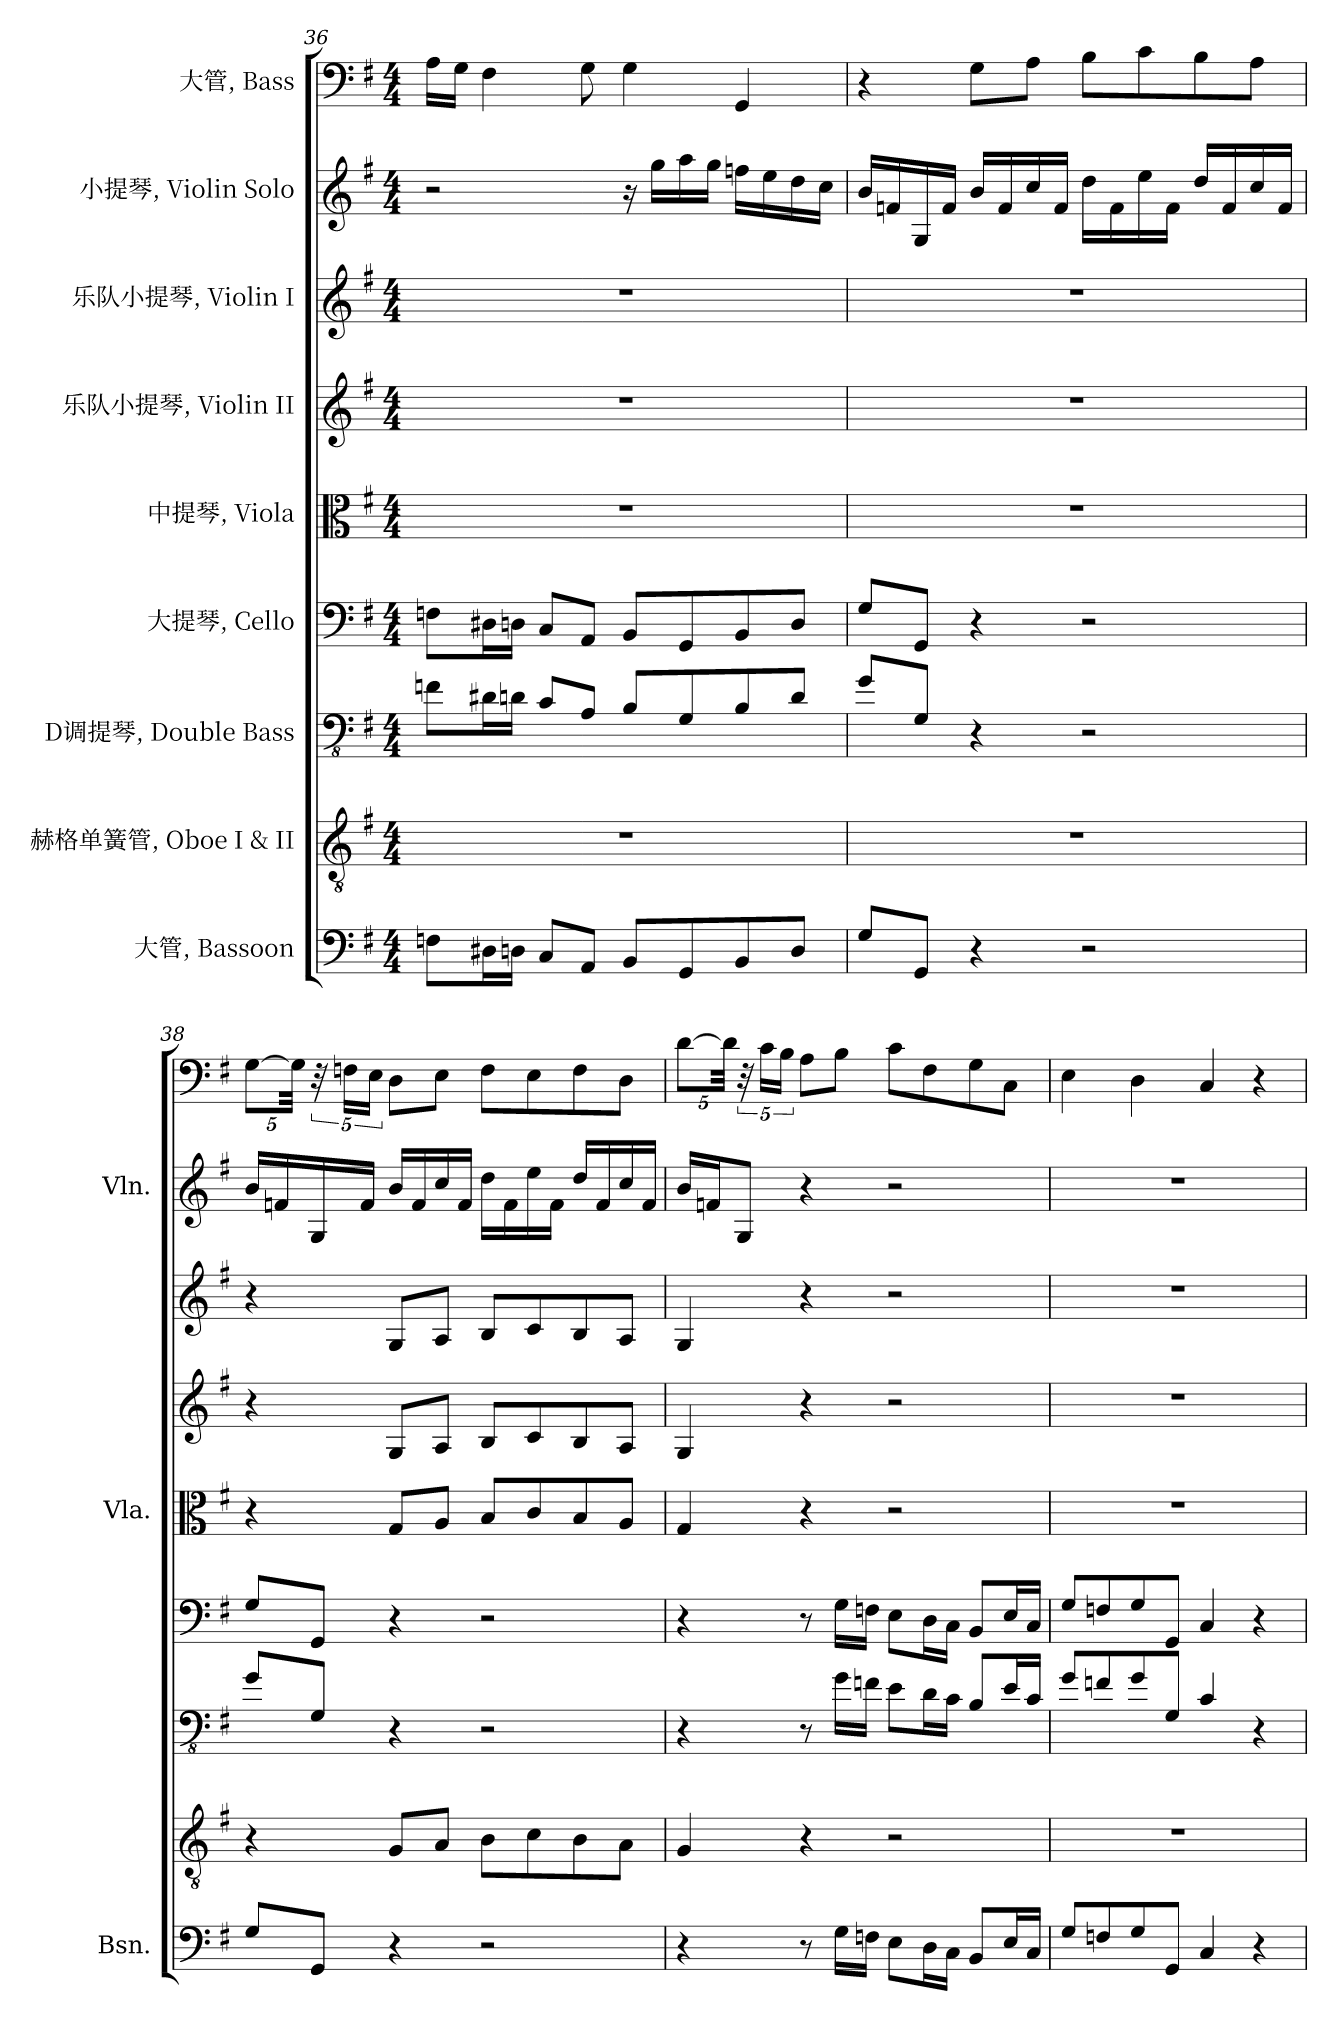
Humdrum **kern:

**kern	**kern	**kern	**kern	**kern	**kern	**kern	**kern	**kern
*part9	*part8	*part7	*part6	*part5	*part4	*part3	*part2	*part1
*staff9	*staff8	*staff7	*staff6	*staff5	*staff4	*staff3	*staff2	*staff1
*I"大管, Bassoon	*I"赫格单簧管, Oboe I &amp; II	*I"D调提琴, Double Bass	*I"大提琴, Cello	*I"中提琴, Viola	*I"乐队小提琴, Violin II	*I"乐队小提琴, Violin I	*I"小提琴, Violin Solo	*I"大管, Bass
*I'Bsn.	*	*	*	*I'Vla.	*	*	*I'Vln.	*
!!LO:PB:g=z
*clefF4	*clefGv2	*clefFv4	*clefF4	*clefC3	*clefG2	*clefG2	*clefG2	*clefF4
*	*	*ITrd7c12	*	*	*	*	*	*
*k[f#]	*k[f#]	*k[f#]	*k[f#]	*k[f#]	*k[f#]	*k[f#]	*k[f#]	*k[f#]
*M4/4	*M4/4	*M4/4	*M4/4	*M4/4	*M4/4	*M4/4	*M4/4	*M4/4
=36	=36	=36	=36	=36	=36	=36	=36	=36
8Fn\L	1r	8FFn\L	8Fn\L	1r	1r	1r	2r	16A\LL
.	.	.	.	.	.	.	.	16G\JJ
16D#X\L	.	16DD#X\L	16D#X\L	.	.	.	.	4F#\
16Dn\JJ	.	16DDn\JJ	16Dn\JJ	.	.	.	.	.
8C/L	.	8CC/L	8C/L	.	.	.	.	.
8AA/J	.	8AAA/J	8AA/J	.	.	.	.	8G\
8BB/L	.	8BBB/L	8BB/L	.	.	.	16r	4G\
.	.	.	.	.	.	.	16gg\LL	.
8GG/	.	8GGG/	8GG/	.	.	.	16aa\	.
.	.	.	.	.	.	.	16gg\JJ	.
8BB/	.	8BBB/	8BB/	.	.	.	16ffn\LL	4GG/
.	.	.	.	.	.	.	16ee\	.
8D/J	.	8DD/J	8D/J	.	.	.	16dd\	.
.	.	.	.	.	.	.	16cc\JJ	.
=37	=37	=37	=37	=37	=37	=37	=37	=37
8G/L	1r	8GG/L	8G/L	1r	1r	1r	16b/LL	4r
.	.	.	.	.	.	.	16fn/	.
8GG/J	.	8GGG/J	8GG/J	.	.	.	16G/	.
.	.	.	.	.	.	.	16f/JJ	.
4r	.	4r	4r	.	.	.	16b/LL	8G\L
.	.	.	.	.	.	.	16f/	.
.	.	.	.	.	.	.	16cc/	8A\J
.	.	.	.	.	.	.	16f/JJ	.
2r	.	2r	2r	.	.	.	16dd\LL	8B\L
.	.	.	.	.	.	.	16f\	.
.	.	.	.	.	.	.	16ee\	8c\
.	.	.	.	.	.	.	16f\JJ	.
.	.	.	.	.	.	.	16dd/LL	8B\
.	.	.	.	.	.	.	16f/	.
.	.	.	.	.	.	.	16cc/	8A\J
.	.	.	.	.	.	.	16f/JJ	.
!!LO:PB:g=z
=38	=38	=38	=38	=38	=38	=38	=38	=38
8G/L	4r	8GG/L	8G/L	4r	4r	4r	16b/LL	[10G\L
.	.	.	.	.	.	.	16fn/	.
.	.	.	.	.	.	.	.	40G\Jkk]
8GG/J	.	8GGG/J	8GG/J	.	.	.	16G/	40r
.	.	.	.	.	.	.	.	20Fn\LL
.	.	.	.	.	.	.	16f/JJ	.
.	.	.	.	.	.	.	.	20E\JJ
4r	8G/L	4r	4r	8G/L	8G/L	8G/L	16b/LL	8D\L
.	.	.	.	.	.	.	16f/	.
.	8A/J	.	.	8A/J	8A/J	8A/J	16cc/	8E\J
.	.	.	.	.	.	.	16f/JJ	.
2r	8B\L	2r	2r	8B/L	8B/L	8B/L	16dd\LL	8F\L
.	.	.	.	.	.	.	16f\	.
.	8c\	.	.	8c/	8c/	8c/	16ee\	8E\
.	.	.	.	.	.	.	16f\JJ	.
.	8B\	.	.	8B/	8B/	8B/	16dd/LL	8F\
.	.	.	.	.	.	.	16f/	.
.	8A\J	.	.	8A/J	8A/J	8A/J	16cc/	8D\J
.	.	.	.	.	.	.	16f/JJ	.
=39	=39	=39	=39	=39	=39	=39	=39	=39
4r	4G/	4r	4r	4G/	4G/	4G/	16b/LL	[10d\L
.	.	.	.	.	.	.	16fn/J	.
.	.	.	.	.	.	.	.	40d\Jkk]
.	.	.	.	.	.	.	8G/J	40r
.	.	.	.	.	.	.	.	20c\LL
.	.	.	.	.	.	.	.	20B\JJ
8r	4r	8r	8r	4r	4r	4r	4r	8A\L
16G\LL	.	16GG\LL	16G\LL	.	.	.	.	8B\J
16Fn\JJ	.	16FFn\JJ	16Fn\JJ	.	.	.	.	.
8E\L	2r	8EE\L	8E\L	2r	2r	2r	2r	8c\L
16D\L	.	16DD\L	16D\L	.	.	.	.	8F#\
16C\JJ	.	16CC\JJ	16C\JJ	.	.	.	.	.
8BB/L	.	8BBB/L	8BB/L	.	.	.	.	8G\
16E/L	.	16EE/L	16E/L	.	.	.	.	8C\J
16C/JJ	.	16CC/JJ	16C/JJ	.	.	.	.	.
=40	=40	=40	=40	=40	=40	=40	=40	=40
8G/L	1r	8GG/L	8G/L	1r	1r	1r	1r	4E\
8Fn/	.	8FFn/	8Fn/	.	.	.	.	.
8G/	.	8GG/	8G/	.	.	.	.	4D\
8GG/J	.	8GGG/J	8GG/J	.	.	.	.	.
4C/	.	4CC/	4C/	.	.	.	.	4C/
4r	.	4r	4r	.	.	.	.	4r
=	=	=	=	=	=	=	=	=
*-	*-	*-	*-	*-	*-	*-	*-	*-
